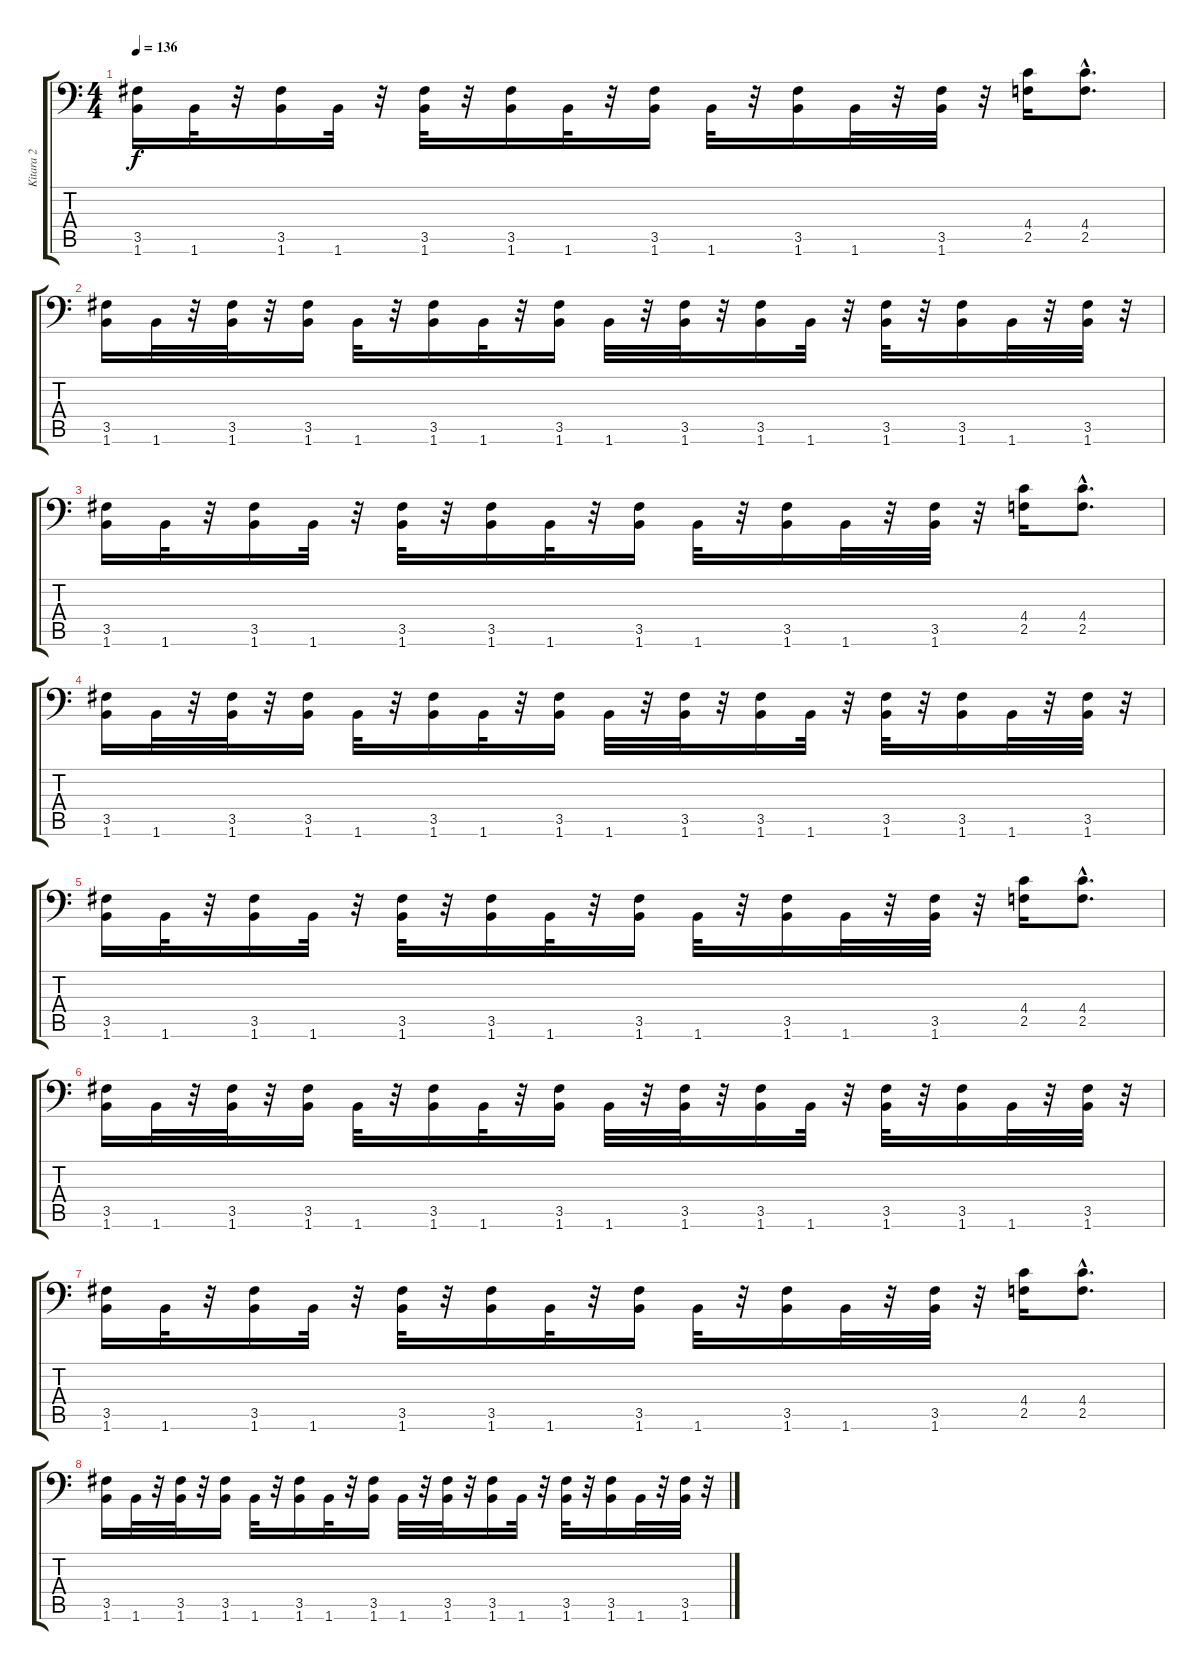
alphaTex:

\track ("Kitara 2" "Kitara 2") {instrument distortionguitar}
\staff {score tabs}
\tuning (Bb3 F3 Db3 Ab2 Eb2 Bb1) {hide}
\ts (4 4)
\tempo 136
\clef f4
\ks c
(3.5 1.6).16{dy f} 1.6.32 r.32 (3.5 1.6).16 1.6.32 r.32 (3.5 1.6).32 r.32 (3.5 1.6).16 1.6.32 r.32 (3.5 1.6).16 1.6.32 r.32 (3.5 1.6).16 1.6.32 r.32 (3.5 1.6).32 r.32 (4.4 2.5).16 (4.4{hac} 2.5{hac}).8{d} |
(3.5 1.6).16 1.6.32 r.32 (3.5 1.6).32 r.32 (3.5 1.6).16 1.6.32 r.32 (3.5 1.6).16 1.6.32 r.32 (3.5 1.6).16 1.6.32 r.32 (3.5 1.6).32 r.32 (3.5 1.6).16 1.6.32 r.32 (3.5 1.6).32 r.32 (3.5 1.6).16 1.6.32 r.32 (3.5 1.6).32 r.32 |
(3.5 1.6).16 1.6.32 r.32 (3.5 1.6).16 1.6.32 r.32 (3.5 1.6).32 r.32 (3.5 1.6).16 1.6.32 r.32 (3.5 1.6).16 1.6.32 r.32 (3.5 1.6).16 1.6.32 r.32 (3.5 1.6).32 r.32 (4.4 2.5).16 (4.4{hac} 2.5{hac}).8{d} |
(3.5 1.6).16 1.6.32 r.32 (3.5 1.6).32 r.32 (3.5 1.6).16 1.6.32 r.32 (3.5 1.6).16 1.6.32 r.32 (3.5 1.6).16 1.6.32 r.32 (3.5 1.6).32 r.32 (3.5 1.6).16 1.6.32 r.32 (3.5 1.6).32 r.32 (3.5 1.6).16 1.6.32 r.32 (3.5 1.6).32 r.32 |
(3.5 1.6).16 1.6.32 r.32 (3.5 1.6).16 1.6.32 r.32 (3.5 1.6).32 r.32 (3.5 1.6).16 1.6.32 r.32 (3.5 1.6).16 1.6.32 r.32 (3.5 1.6).16 1.6.32 r.32 (3.5 1.6).32 r.32 (4.4 2.5).16 (4.4{hac} 2.5{hac}).8{d} |
(3.5 1.6).16 1.6.32 r.32 (3.5 1.6).32 r.32 (3.5 1.6).16 1.6.32 r.32 (3.5 1.6).16 1.6.32 r.32 (3.5 1.6).16 1.6.32 r.32 (3.5 1.6).32 r.32 (3.5 1.6).16 1.6.32 r.32 (3.5 1.6).32 r.32 (3.5 1.6).16 1.6.32 r.32 (3.5 1.6).32 r.32 |
(3.5 1.6).16 1.6.32 r.32 (3.5 1.6).16 1.6.32 r.32 (3.5 1.6).32 r.32 (3.5 1.6).16 1.6.32 r.32 (3.5 1.6).16 1.6.32 r.32 (3.5 1.6).16 1.6.32 r.32 (3.5 1.6).32 r.32 (4.4 2.5).16 (4.4{hac} 2.5{hac}).8{d} |
(3.5 1.6).16 1.6.32 r.32 (3.5 1.6).32 r.32 (3.5 1.6).16 1.6.32 r.32 (3.5 1.6).16 1.6.32 r.32 (3.5 1.6).16 1.6.32 r.32 (3.5 1.6).32 r.32 (3.5 1.6).16 1.6.32 r.32 (3.5 1.6).32 r.32 (3.5 1.6).16 1.6.32 r.32 (3.5 1.6).32 r.32
